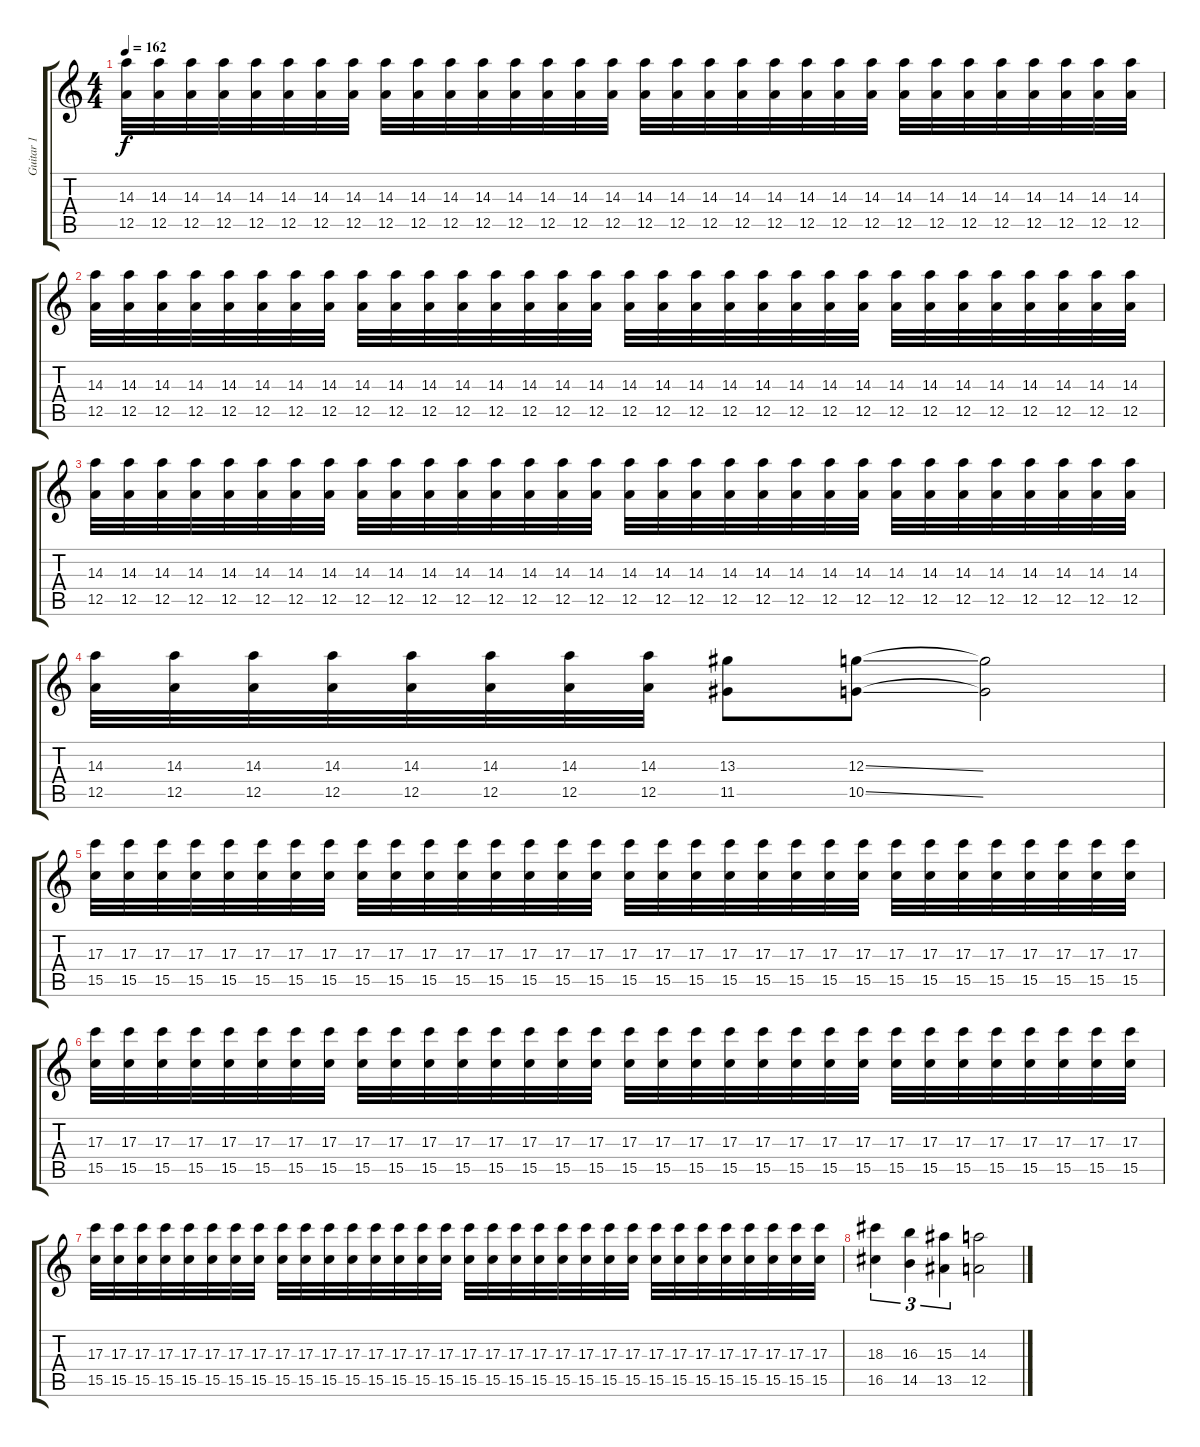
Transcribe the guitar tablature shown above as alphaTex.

\track ("Guitar 1" "Guitar 1") {instrument distortionguitar}
\staff {score tabs}
\tuning (E4 B3 G3 D3 A2 E2) {hide}
\ts (4 4)
\tempo 162
\clef g2
\ks c
(14.3 12.5).32{dy f} (14.3 12.5).32 (14.3 12.5).32 (14.3 12.5).32 (14.3 12.5).32 (14.3 12.5).32 (14.3 12.5).32 (14.3 12.5).32 (14.3 12.5).32 (14.3 12.5).32 (14.3 12.5).32 (14.3 12.5).32 (14.3 12.5).32 (14.3 12.5).32 (14.3 12.5).32 (14.3 12.5).32 (14.3 12.5).32 (14.3 12.5).32 (14.3 12.5).32 (14.3 12.5).32 (14.3 12.5).32 (14.3 12.5).32 (14.3 12.5).32 (14.3 12.5).32 (14.3 12.5).32 (14.3 12.5).32 (14.3 12.5).32 (14.3 12.5).32 (14.3 12.5).32 (14.3 12.5).32 (14.3 12.5).32 (14.3 12.5).32 |
(14.3 12.5).32 (14.3 12.5).32 (14.3 12.5).32 (14.3 12.5).32 (14.3 12.5).32 (14.3 12.5).32 (14.3 12.5).32 (14.3 12.5).32 (14.3 12.5).32 (14.3 12.5).32 (14.3 12.5).32 (14.3 12.5).32 (14.3 12.5).32 (14.3 12.5).32 (14.3 12.5).32 (14.3 12.5).32 (14.3 12.5).32 (14.3 12.5).32 (14.3 12.5).32 (14.3 12.5).32 (14.3 12.5).32 (14.3 12.5).32 (14.3 12.5).32 (14.3 12.5).32 (14.3 12.5).32 (14.3 12.5).32 (14.3 12.5).32 (14.3 12.5).32 (14.3 12.5).32 (14.3 12.5).32 (14.3 12.5).32 (14.3 12.5).32 |
(14.3 12.5).32 (14.3 12.5).32 (14.3 12.5).32 (14.3 12.5).32 (14.3 12.5).32 (14.3 12.5).32 (14.3 12.5).32 (14.3 12.5).32 (14.3 12.5).32 (14.3 12.5).32 (14.3 12.5).32 (14.3 12.5).32 (14.3 12.5).32 (14.3 12.5).32 (14.3 12.5).32 (14.3 12.5).32 (14.3 12.5).32 (14.3 12.5).32 (14.3 12.5).32 (14.3 12.5).32 (14.3 12.5).32 (14.3 12.5).32 (14.3 12.5).32 (14.3 12.5).32 (14.3 12.5).32 (14.3 12.5).32 (14.3 12.5).32 (14.3 12.5).32 (14.3 12.5).32 (14.3 12.5).32 (14.3 12.5).32 (14.3 12.5).32 |
(14.3 12.5).32 (14.3 12.5).32 (14.3 12.5).32 (14.3 12.5).32 (14.3 12.5).32 (14.3 12.5).32 (14.3 12.5).32 (14.3 12.5).32 (13.3 11.5).8 (12.3{ss} 10.5{ss}).8 (12.3{t} 10.5{t}).2 |
(17.3 15.5).32 (17.3 15.5).32 (17.3 15.5).32 (17.3 15.5).32 (17.3 15.5).32 (17.3 15.5).32 (17.3 15.5).32 (17.3 15.5).32 (17.3 15.5).32 (17.3 15.5).32 (17.3 15.5).32 (17.3 15.5).32 (17.3 15.5).32 (17.3 15.5).32 (17.3 15.5).32 (17.3 15.5).32 (17.3 15.5).32 (17.3 15.5).32 (17.3 15.5).32 (17.3 15.5).32 (17.3 15.5).32 (17.3 15.5).32 (17.3 15.5).32 (17.3 15.5).32 (17.3 15.5).32 (17.3 15.5).32 (17.3 15.5).32 (17.3 15.5).32 (17.3 15.5).32 (17.3 15.5).32 (17.3 15.5).32 (17.3 15.5).32 |
(17.3 15.5).32 (17.3 15.5).32 (17.3 15.5).32 (17.3 15.5).32 (17.3 15.5).32 (17.3 15.5).32 (17.3 15.5).32 (17.3 15.5).32 (17.3 15.5).32 (17.3 15.5).32 (17.3 15.5).32 (17.3 15.5).32 (17.3 15.5).32 (17.3 15.5).32 (17.3 15.5).32 (17.3 15.5).32 (17.3 15.5).32 (17.3 15.5).32 (17.3 15.5).32 (17.3 15.5).32 (17.3 15.5).32 (17.3 15.5).32 (17.3 15.5).32 (17.3 15.5).32 (17.3 15.5).32 (17.3 15.5).32 (17.3 15.5).32 (17.3 15.5).32 (17.3 15.5).32 (17.3 15.5).32 (17.3 15.5).32 (17.3 15.5).32 |
(17.3 15.5).32 (17.3 15.5).32 (17.3 15.5).32 (17.3 15.5).32 (17.3 15.5).32 (17.3 15.5).32 (17.3 15.5).32 (17.3 15.5).32 (17.3 15.5).32 (17.3 15.5).32 (17.3 15.5).32 (17.3 15.5).32 (17.3 15.5).32 (17.3 15.5).32 (17.3 15.5).32 (17.3 15.5).32 (17.3 15.5).32 (17.3 15.5).32 (17.3 15.5).32 (17.3 15.5).32 (17.3 15.5).32 (17.3 15.5).32 (17.3 15.5).32 (17.3 15.5).32 (17.3 15.5).32 (17.3 15.5).32 (17.3 15.5).32 (17.3 15.5).32 (17.3 15.5).32 (17.3 15.5).32 (17.3 15.5).32 (17.3 15.5).32 |
(18.3 16.5).4{tu (3 2)} (16.3 14.5).4{tu (3 2)} (15.3 13.5).4{tu (3 2)} (14.3{ss} 12.5{ss}).2
